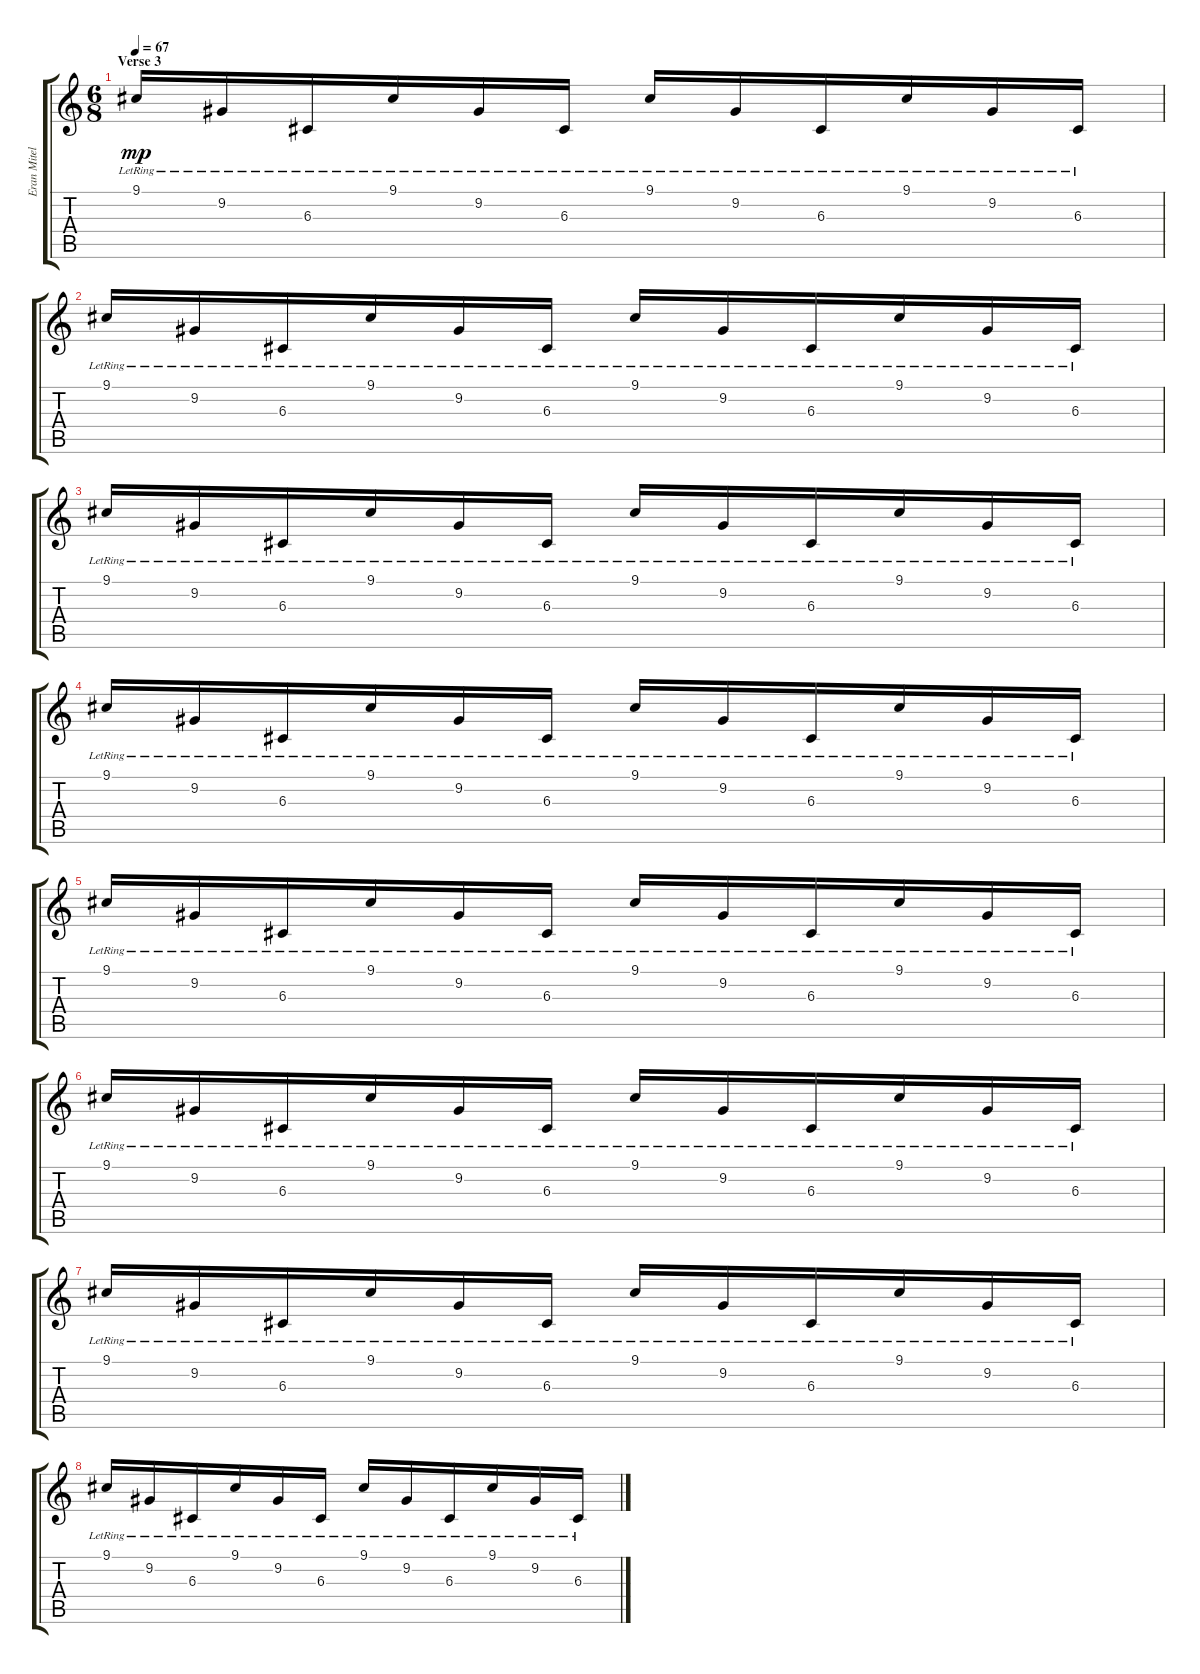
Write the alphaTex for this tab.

\track ("Eran Mitelman (Sequencer)" "Eran Mitel") {instrument musicbox}
\staff {score tabs}
\tuning (E4 B3 G3 D3 A2 E2) {hide}
\ts (6 8)
\section ("" "Verse 3")
\tempo 67
\clef g2
\ks c
9.1{lr}.16{dy mp} 9.2{lr}.16 6.3{lr}.16 9.1{lr}.16 9.2{lr}.16 6.3{lr}.16 9.1{lr}.16 9.2{lr}.16 6.3{lr}.16 9.1{lr}.16 9.2{lr}.16 6.3{lr}.16 |
9.1{lr}.16 9.2{lr}.16 6.3{lr}.16 9.1{lr}.16 9.2{lr}.16 6.3{lr}.16 9.1{lr}.16 9.2{lr}.16 6.3{lr}.16 9.1{lr}.16 9.2{lr}.16 6.3{lr}.16 |
9.1{lr}.16 9.2{lr}.16 6.3{lr}.16 9.1{lr}.16 9.2{lr}.16 6.3{lr}.16 9.1{lr}.16 9.2{lr}.16 6.3{lr}.16 9.1{lr}.16 9.2{lr}.16 6.3{lr}.16 |
9.1{lr}.16 9.2{lr}.16 6.3{lr}.16 9.1{lr}.16 9.2{lr}.16 6.3{lr}.16 9.1{lr}.16 9.2{lr}.16 6.3{lr}.16 9.1{lr}.16 9.2{lr}.16 6.3{lr}.16 |
9.1{lr}.16 9.2{lr}.16 6.3{lr}.16 9.1{lr}.16 9.2{lr}.16 6.3{lr}.16 9.1{lr}.16 9.2{lr}.16 6.3{lr}.16 9.1{lr}.16 9.2{lr}.16 6.3{lr}.16 |
9.1{lr}.16 9.2{lr}.16 6.3{lr}.16 9.1{lr}.16 9.2{lr}.16 6.3{lr}.16 9.1{lr}.16 9.2{lr}.16 6.3{lr}.16 9.1{lr}.16 9.2{lr}.16 6.3{lr}.16 |
9.1{lr}.16 9.2{lr}.16 6.3{lr}.16 9.1{lr}.16 9.2{lr}.16 6.3{lr}.16 9.1{lr}.16 9.2{lr}.16 6.3{lr}.16 9.1{lr}.16 9.2{lr}.16 6.3{lr}.16 |
9.1{lr}.16 9.2{lr}.16 6.3{lr}.16 9.1{lr}.16 9.2{lr}.16 6.3{lr}.16 9.1{lr}.16 9.2{lr}.16 6.3{lr}.16 9.1{lr}.16 9.2{lr}.16 6.3{lr}.16
